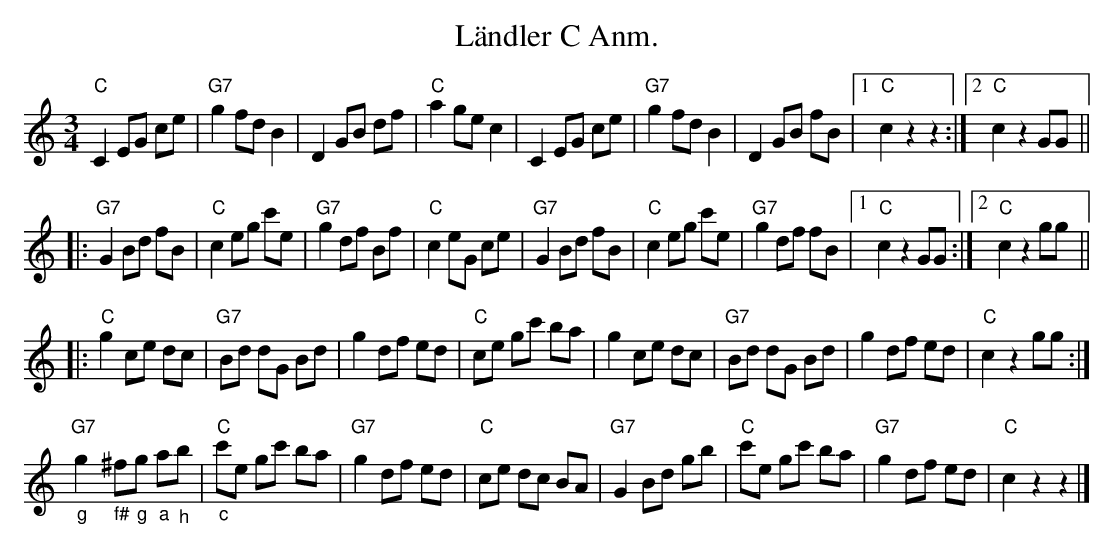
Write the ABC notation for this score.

X:1
T: Ländler C Anm.
M:3/4
L:1/8
K:C
"C"C2 EG ce | "G7"g2 fd B2 | D2 GB df | "C"a2 ge c2 | \
   C2 EG ce | "G7"g2 fd B2 | D2 GB fB |1 "C"c2z2z2 :|2 "C"c2z2GG ||
|: "G7"G2 Bd fB | "C"c2 eg c'e | "G7"g2 df Bf | "C"c2 eG ce | \
   "G7"G2 Bd fB | "C"c2 eg c'e | "G7"g2 df fB |1 "C"c2 z2 GG :|2 "C"c2 z2 gg ||
|: "C"g2 ce dc | "G7"Bd dG Bd | g2 df ed | "C"ce gc' ba | \
      g2 ce dc | "G7"Bd dG Bd | g2 df ed | "C"c2 z2 gg :|
"G7""_g"g2 "_f#"^f"_g"g "_a"a"_h"b | "C""_c"c'e gc' ba | "G7"g2 df ed | "C"ce dc BA | \
"G7"G2 Bd gb | "C"c'e gc' ba | "G7"g2 df ed | "C"c2z2z2 |]
